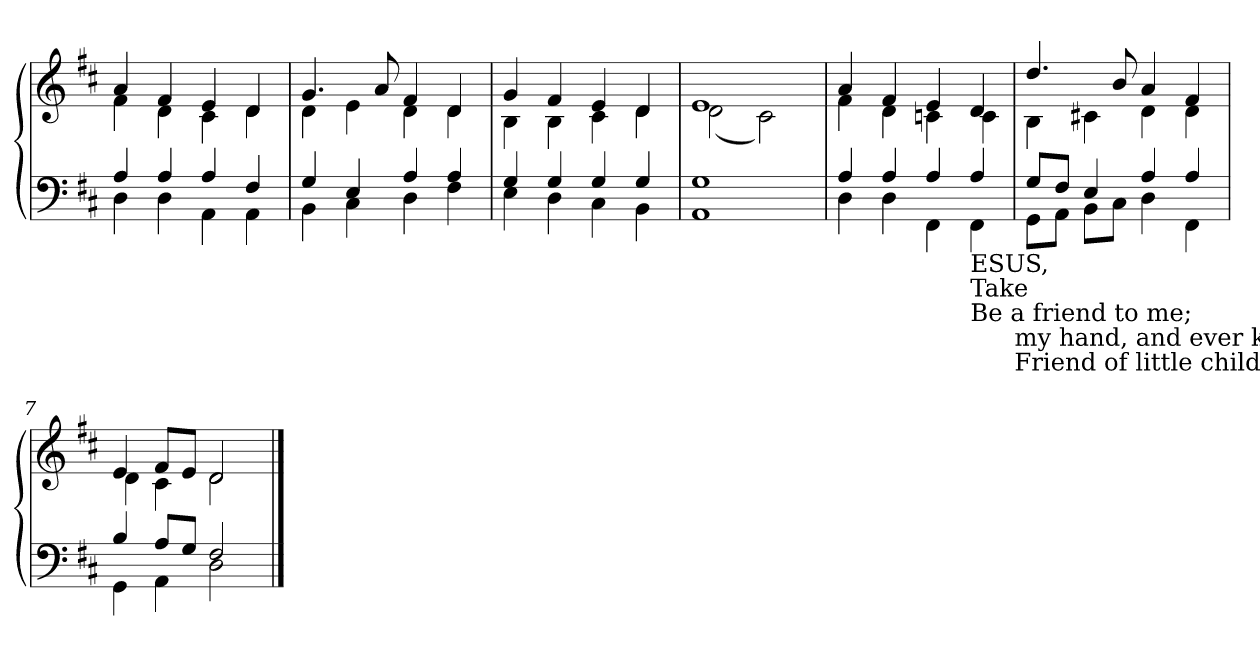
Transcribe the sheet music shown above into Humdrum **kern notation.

**kern	**kern
*part2	*part1
*staff2	*staff1
*clefF4	*clefG2
*k[f#c#]	*k[f#c#]
*D:	*D:
=1	=1
*^	*^
4A/	4D\	4a/	4f#\
4A/	4D\	4f#/	4d\
4A/	4AA\	4e/	4c#\
4F#/	4AA\	4d/	4d\
=2	=2	=2	=2
4G/	4BB\	4.g/	4d\
4E/	4C#\	.	4e\
.	.	8a/	.
4A/	4D\	4f#/	4d\
4A/	4F#\	4d/	4d\
=3	=3	=3	=3
4G/	4E\	4g/	4B\
4G/	4D\	4f#/	4B\
4G/	4C#\	4e/	4c#\
4G/	4BB\	4d/	4d\
*v	*v	*	*
=4	=4	=4
1AA 1G	1e	(<2d\
.	.	2c#\)
!!LO:LB:g=z	!!
=5	=5	=5
*^	*	*
4A/	4D\	4a/	4f#\
4A/	4D\	4f#/	4d\
4A/	4FF#\	4e/	4cn\
!LO:TX:b:t=ESUS,	!	!	!
!LO:TX:b:t=Take	!	!	!
!LO:TX:b:t=Be a friend to me;	!	!	!
4A/	4FF#\	4d/	4c\
!	!LO:TX:b:t=my hand, and ever keep me	!	!
!	!LO:TX:b:t=Friend of little children,	!	!
=6	=6	=6	=6
8G/L	8GG\L	4.dd/	4B\
8F#/J	8AA\J	.	.
4E/	8BB\L	.	4c#X\
.	8C#\J	8b/	.
4A/	4D\	4a/	4d\
4A/	4FF#\	4f#/	4d\
=7	=7	=7	=7
4B/	4GG\	4e/	4d\
8A/L	4AA\	8f#/L	4c#\
8G/J	.	8e/J	.
2F#/	2D\	2d/	2d\
*v	*v	*	*
*	*v	*v
==	==
*-	*-
